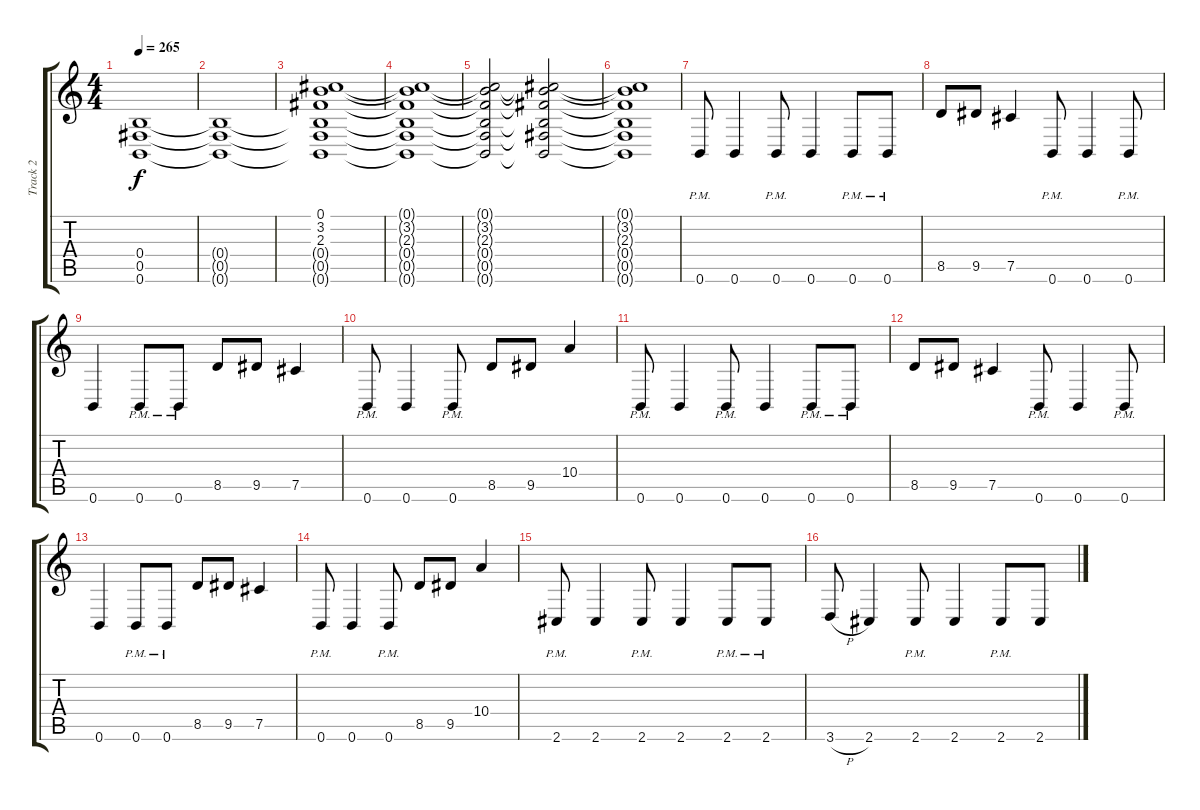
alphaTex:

\track ("Track 2" "Track 2") {instrument distortionguitar}
\staff {score tabs}
\tuning (Db4 Ab3 E3 B2 Gb2 B1) {hide}
\ts (4 4)
\tempo 265
\clef g2
\ks c
(0.4{t} 0.5{t} 0.6{t}).1{dy f} |
(0.4{t} 0.5{t} 0.6{t}).1 |
(0.1 3.2 2.3 0.4{t} 0.5{t} 0.6{t}).1 |
(0.1{t} 3.2{t} 2.3{t} 0.4{t} 0.5{t} 0.6{t}).1 |
(0.1{t} 3.2{t} 2.3{t} 0.4{t} 0.5{t} 0.6{t}).2 (0.1{t} 3.2{t} 2.3{t} 0.4{t} 0.5{t} 0.6{t}).2 |
(0.1{t} 3.2{t} 2.3{t} 0.4{t} 0.5{t} 0.6{t}).1 |
0.6{pm}.8 0.6.4 0.6{pm}.8 0.6.4 0.6{pm}.8 0.6{pm}.8 |
8.5.8 9.5.8 7.5.4 0.6{pm}.8 0.6.4 0.6{pm}.8 |
0.6.4 0.6{pm}.8 0.6{pm}.8 8.5.8 9.5.8 7.5.4 |
0.6{pm}.8 0.6.4 0.6{pm}.8 8.5.8 9.5.8 10.4.4 |
0.6{pm}.8 0.6.4 0.6{pm}.8 0.6.4 0.6{pm}.8 0.6{pm}.8 |
8.5.8 9.5.8 7.5.4 0.6{pm}.8 0.6.4 0.6{pm}.8 |
0.6.4 0.6{pm}.8 0.6{pm}.8 8.5.8 9.5.8 7.5.4 |
0.6{pm}.8 0.6.4 0.6{pm}.8 8.5.8 9.5.8 10.4.4 |
2.6{pm}.8 2.6.4 2.6{pm}.8 2.6.4 2.6{pm}.8 2.6{pm}.8 |
3.6{h}.8 2.6.4 2.6{pm}.8 2.6.4 2.6{pm}.8 2.6.8
